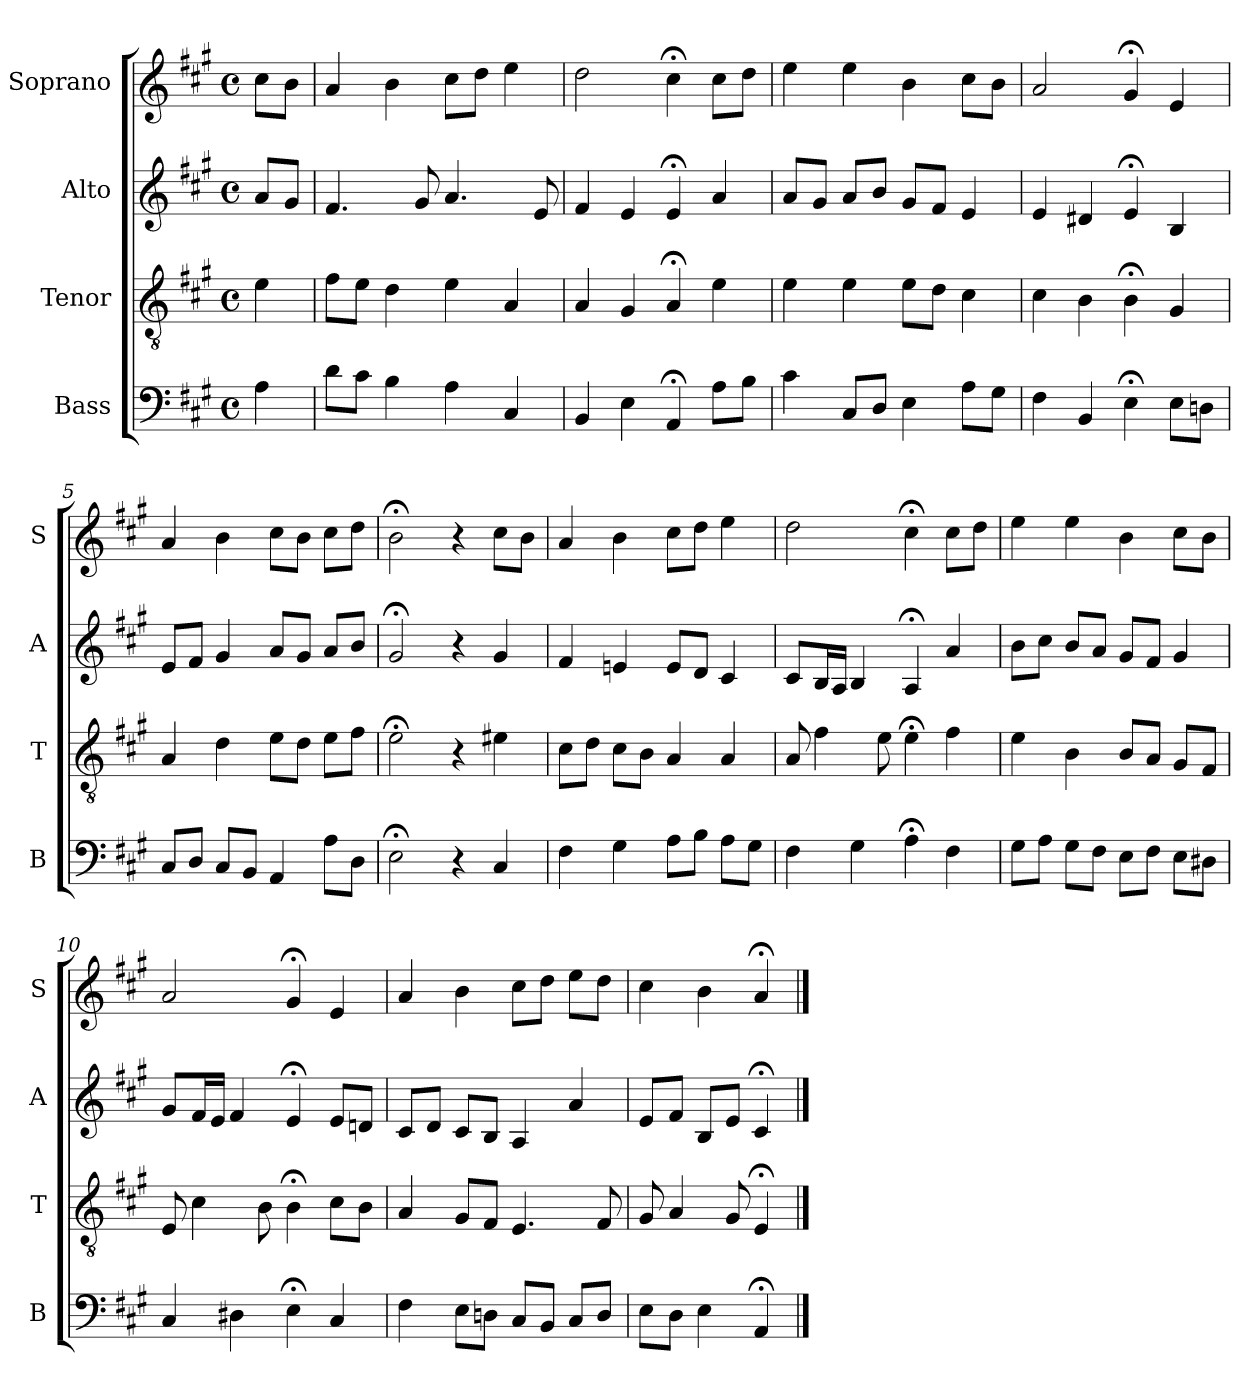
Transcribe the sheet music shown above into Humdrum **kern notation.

**kern	**kern	**kern	**kern
*part4	*part3	*part2	*part1
*staff4	*staff3	*staff2	*staff1
*I"Bass	*I"Tenor	*I"Alto	*I"Soprano
*I'B	*I'T	*I'A	*I'S
*clefF4	*clefGv2	*clefG2	*clefG2
*k[f#c#g#]	*k[f#c#g#]	*k[f#c#g#]	*k[f#c#g#]
*A:	*A:	*A:	*A:
*M4/4	*M4/4	*M4/4	*M4/4
*met(c)	*met(c)	*met(c)	*met(c)
*MM100	*MM100	*MM100	*MM100
=	=	=	=
4A	4e	8aL	8cc#L
.	.	8g#J	8bJ
=1	=1	=1	=1
8dL	8f#L	4.f#	4a
8c#J	8eJ	.	.
4B	4d	.	4b
.	.	8g#	.
4A	4e	4.a	8cc#L
.	.	.	8ddJ
4C#	4A	.	4ee
.	.	8e	.
=2	=2	=2	=2
4BB	4A	4f#	2dd
4E	4G#	4e	.
4AA;<	4A;<	4e;<	4cc#;<
8AL	4e	4a	8cc#L
8BJ	.	.	8ddJ
=3	=3	=3	=3
4c#	4e	8aL	4ee
.	.	8g#J	.
8C#L	4e	8aL	4ee
8DJ	.	8bJ	.
4E	8eL	8g#L	4b
.	8dJ	8f#J	.
8AL	4c#	4e	8cc#L
8G#J	.	.	8bJ
=4	=4	=4	=4
4F#	4c#	4e	2a
4BB	4B	4d#X	.
4E;<	4B;<	4e;<	4g#;<
8EL	4G#i	4Bi	4e
8DnJ	.	.	.
=5	=5	=5	=5
8C#L	4Ai	8eiL	4a
8DJ	.	8f#J	.
8C#L	4d	4g#	4b
8BBJ	.	.	.
4AA	8eL	8aL	8cc#L
.	8dJ	8g#J	8bJ
8AL	8eL	8aL	8cc#L
8DJ	8f#J	8bJ	8ddJ
=6	=6	=6	=6
2E;<	2e;<	2g#;<	2b;<
4r	4r	4r	4r
4C#	4e#X	4g#	8cc#L
.	.	.	8bJ
=7	=7	=7	=7
4F#	8c#L	4f#	4a
.	8dJ	.	.
4G#	8c#L	4en	4b
.	8BJ	.	.
8AL	4A	8eL	8cc#L
8BJ	.	8dJ	8ddJ
8AL	4A	4c#	4ee
8G#J	.	.	.
=8	=8	=8	=8
4F#	8A	8c#L	2dd
.	4f#	16BL	.
.	.	16AJJ	.
4G#	.	4B	.
.	8e	.	.
4A;<	4e;<	4A;<	4cc#;<
4F#	4f#	4a	8cc#L
.	.	.	8ddJ
=9	=9	=9	=9
8G#L	4e	8bL	4ee
8AJ	.	8cc#J	.
8G#L	4B	8bL	4ee
8F#J	.	8aJ	.
8EL	8BL	8g#L	4b
8F#J	8AJ	8f#J	.
8EL	8G#L	4g#	8cc#L
8D#XJ	8F#J	.	8bJ
=10	=10	=10	=10
4C#	8E	8g#L	2a
.	4c#	16f#L	.
.	.	16eJJ	.
4D#X	.	4f#	.
.	8B	.	.
4E;<	4B;<	4e;<	4g#;<
4C#	8c#L	8eL	4e
.	8BJ	8dnJ	.
=11	=11	=11	=11
4F#	4A	8c#L	4a
.	.	8dJ	.
8EL	8G#L	8c#L	4b
8DnJ	8F#J	8BJ	.
8C#L	4.E	4A	8cc#L
8BBJ	.	.	8ddJ
8C#L	.	4a	8eeL
8DJ	8F#	.	8ddJ
=12	=12	=12	=12
8EL	8G#	8eL	4cc#
8DJ	4A	8f#J	.
4E	.	8BL	4b
.	8G#	8eJ	.
4AA;<	4E;<	4c#;<	4a;<
==	==	==	==
*-	*-	*-	*-
